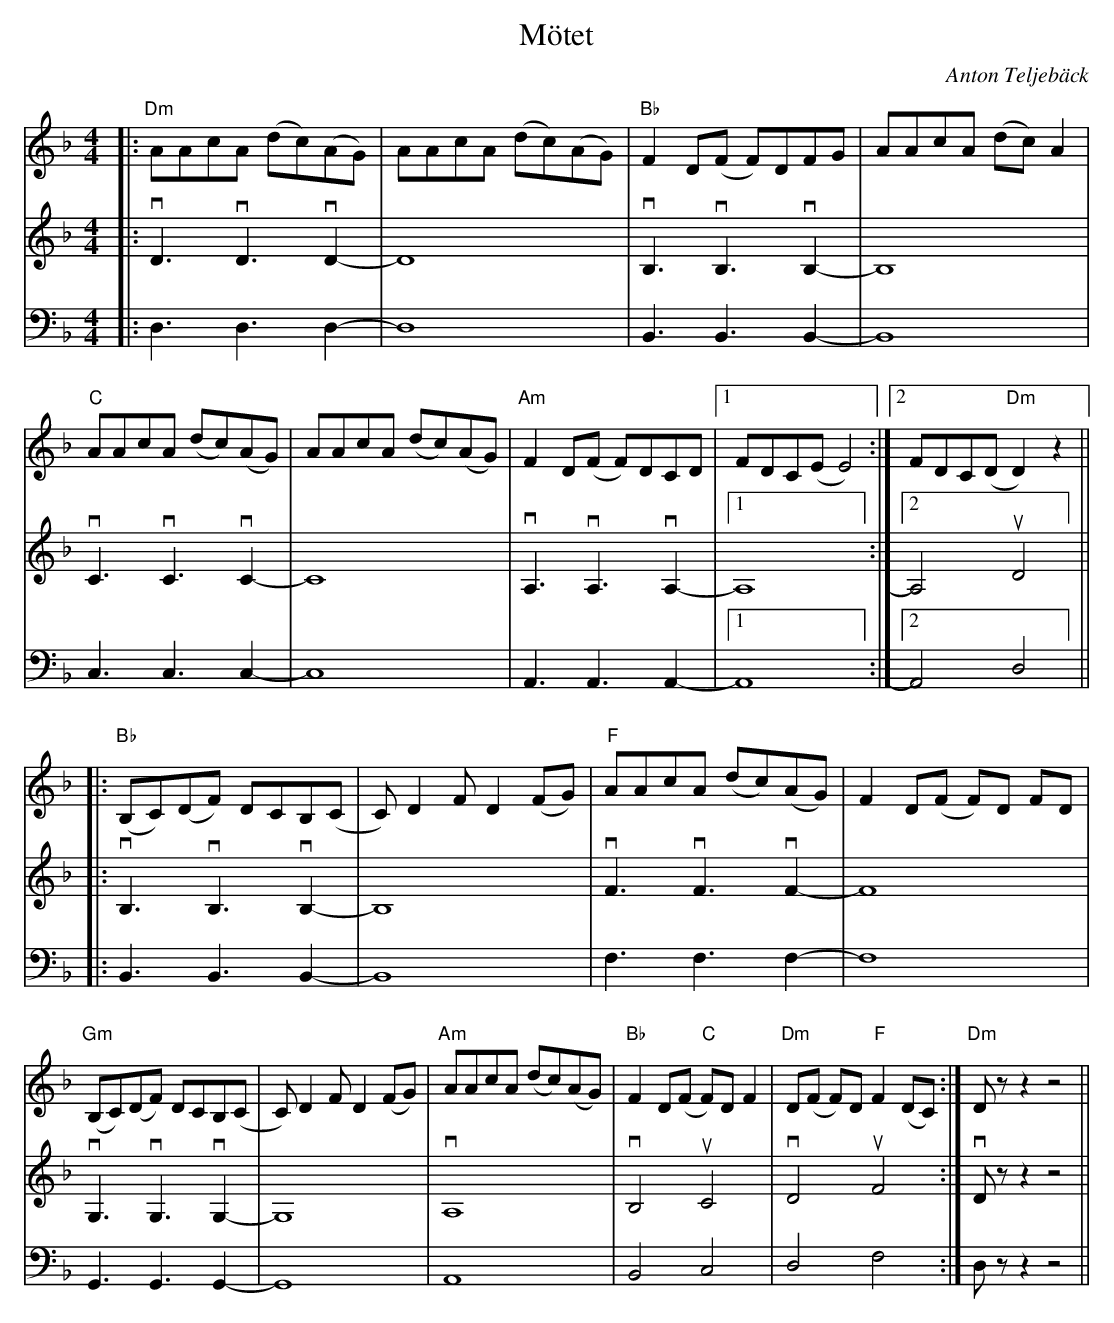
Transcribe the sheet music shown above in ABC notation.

X:1
T:Mötet
C:Anton Teljebäck
M:4/4
L:1/8
K:Dm
V:1
|: "Dm" AAcA (dc)(AG) | AAcA (dc)(AG) | "Bb" F2D(F F)DFG | AAcA (dc)A2 |
"C" AAcA (dc)(AG) | AAcA (dc)(AG) |"Am" F2D(F F)DCD |1 FDC(E E4) :|2 FDC(D "Dm"D2)z2 ||
|:"Bb"(B,C)(DF) DCB,(C | C)D2F D2(FG) |"F" AAcA (dc)(AG) | F2 D(F F)D FD |
"Gm" (B,C)(DF) DCB,(C | C)D2F D2(FG) |"Am" AAcA (dc)(AG) | "Bb" F2D(F "C" F)DF2 |"Dm"D(F F)D "F"F2 (DC):|"Dm"Dz z2 z4 ||
V:2
|:vD3vD3vD2- |  D8 | vB,3vB,3vB,2- | B,8 | vC3vC3vC2- |  C8 | vA,3vA,3vA,2- |1 A,8 :|2 A,4uD4 ||
|: vB,3vB,3vB,2- | B,8 | vF3vF3vF2- | F8 | vG,3vG,3vG,2- | G,8 | vA,8 | vB,4 uC4 | vD4 uF4 :| vDz z2 z4 ||
V:3
|:D,3D,3D,2- |  D,8 | B,,3B,,3B,,2- | B,,8 | C,3C,3C,2- |  C,8 | A,,3A,,3A,,2- |1 A,,8 :|2 A,,4D,4 ||
|: B,,3B,,3B,,2- | B,,8 | F,3F,3F,2- | F,8 | G,,3G,,3G,,2- | G,,8 | A,,8 | B,,4 C,4 | D,4 F,4 :| D,z z2 z4 ||
